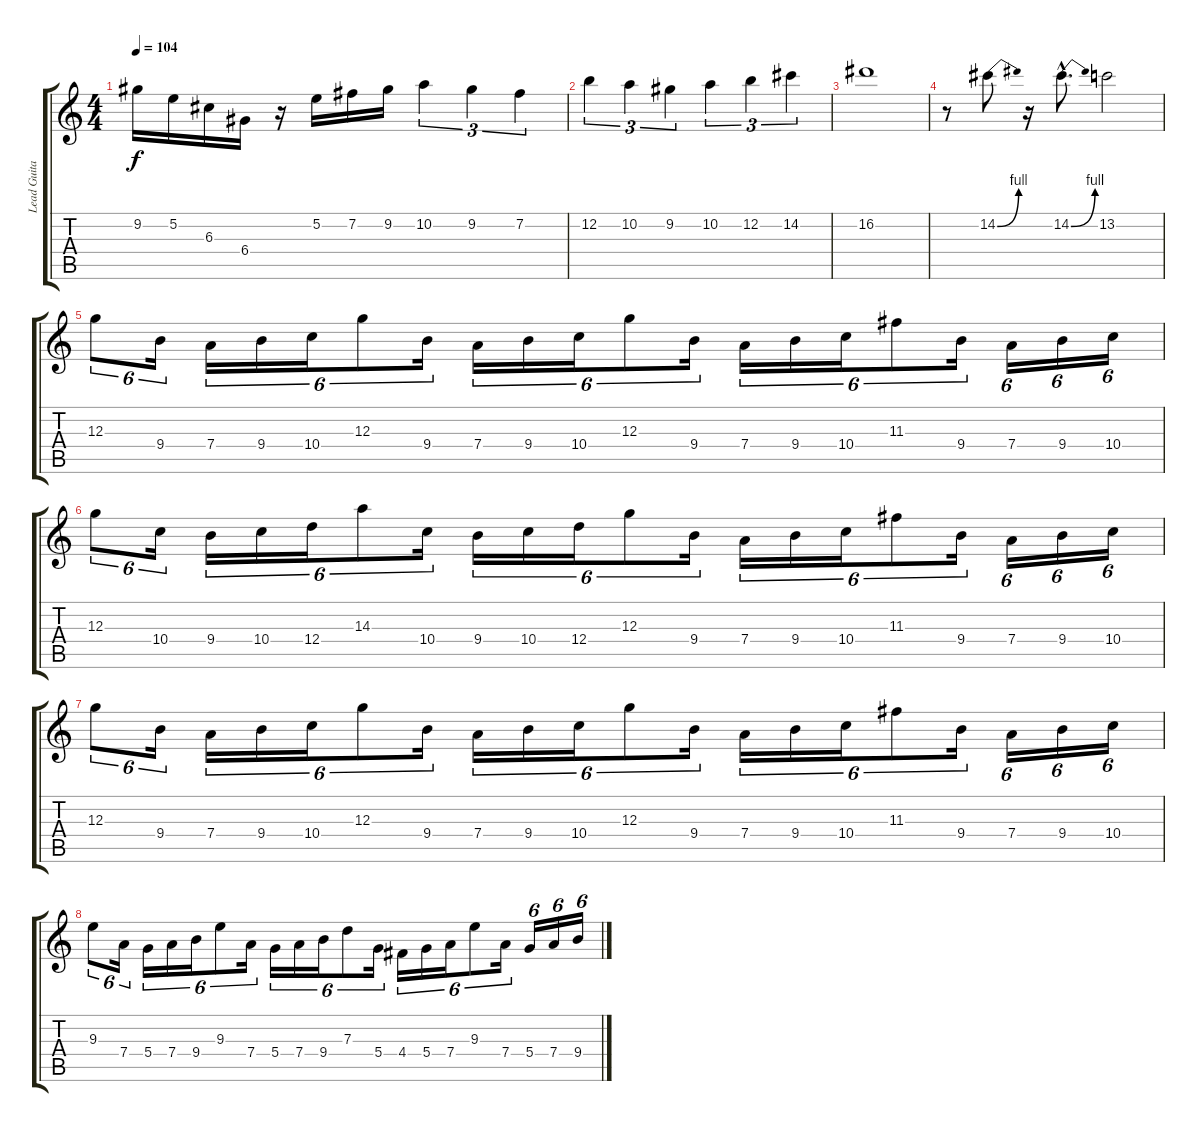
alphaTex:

\track ("Lead Guitar (P.Rondat)" "Lead Guita") {instrument overdrivenguitar}
\staff {score tabs}
\tuning (E4 B3 G3 D3 A2 E2) {hide}
\ts (4 4)
\tempo 104
\clef g2
\ks c
9.2.16{dy f} 5.2.16 6.3.16 6.4.16 r.16 5.2.16 7.2.16 9.2.16 10.2.4{tu (3 2)} 9.2.4{tu (3 2)} 7.2.4{tu (3 2)} |
12.2.4{tu (3 2)} 10.2.4{tu (3 2)} 9.2.4{tu (3 2)} 10.2.4{tu (3 2)} 12.2.4{tu (3 2)} 14.2.4{tu (3 2)} |
16.2.1 |
r.8 14.2{be (bend 0 0 60 4)}.8 r.16 14.2{be (bend 0 0 60 4) hac}.8{d} 13.2.2 |
12.3.8{tu (6 4)} 9.4.16{tu (6 4)} 7.4.16{tu (6 4)} 9.4.16{tu (6 4)} 10.4.16{tu (6 4)} 12.3.8{tu (6 4)} 9.4.16{tu (6 4)} 7.4.16{tu (6 4)} 9.4.16{tu (6 4)} 10.4.16{tu (6 4)} 12.3.8{tu (6 4)} 9.4.16{tu (6 4)} 7.4.16{tu (6 4)} 9.4.16{tu (6 4)} 10.4.16{tu (6 4)} 11.3.8{tu (6 4)} 9.4.16{tu (6 4)} 7.4.16{tu (6 4)} 9.4.16{tu (6 4)} 10.4.16{tu (6 4)} |
12.3.8{tu (6 4)} 10.4.16{tu (6 4)} 9.4.16{tu (6 4)} 10.4.16{tu (6 4)} 12.4.16{tu (6 4)} 14.3.8{tu (6 4)} 10.4.16{tu (6 4)} 9.4.16{tu (6 4)} 10.4.16{tu (6 4)} 12.4.16{tu (6 4)} 12.3.8{tu (6 4)} 9.4.16{tu (6 4)} 7.4.16{tu (6 4)} 9.4.16{tu (6 4)} 10.4.16{tu (6 4)} 11.3.8{tu (6 4)} 9.4.16{tu (6 4)} 7.4.16{tu (6 4)} 9.4.16{tu (6 4)} 10.4.16{tu (6 4)} |
12.3.8{tu (6 4)} 9.4.16{tu (6 4)} 7.4.16{tu (6 4)} 9.4.16{tu (6 4)} 10.4.16{tu (6 4)} 12.3.8{tu (6 4)} 9.4.16{tu (6 4)} 7.4.16{tu (6 4)} 9.4.16{tu (6 4)} 10.4.16{tu (6 4)} 12.3.8{tu (6 4)} 9.4.16{tu (6 4)} 7.4.16{tu (6 4)} 9.4.16{tu (6 4)} 10.4.16{tu (6 4)} 11.3.8{tu (6 4)} 9.4.16{tu (6 4)} 7.4.16{tu (6 4)} 9.4.16{tu (6 4)} 10.4.16{tu (6 4)} |
9.3.8{tu (6 4)} 7.4.16{tu (6 4)} 5.4.16{tu (6 4)} 7.4.16{tu (6 4)} 9.4.16{tu (6 4)} 9.3.8{tu (6 4)} 7.4.16{tu (6 4)} 5.4.16{tu (6 4)} 7.4.16{tu (6 4)} 9.4.16{tu (6 4)} 7.3.8{tu (6 4)} 5.4.16{tu (6 4)} 4.4.16{tu (6 4)} 5.4.16{tu (6 4)} 7.4.16{tu (6 4)} 9.3.8{tu (6 4)} 7.4.16{tu (6 4)} 5.4.16{tu (6 4)} 7.4.16{tu (6 4)} 9.4.16{tu (6 4)}
